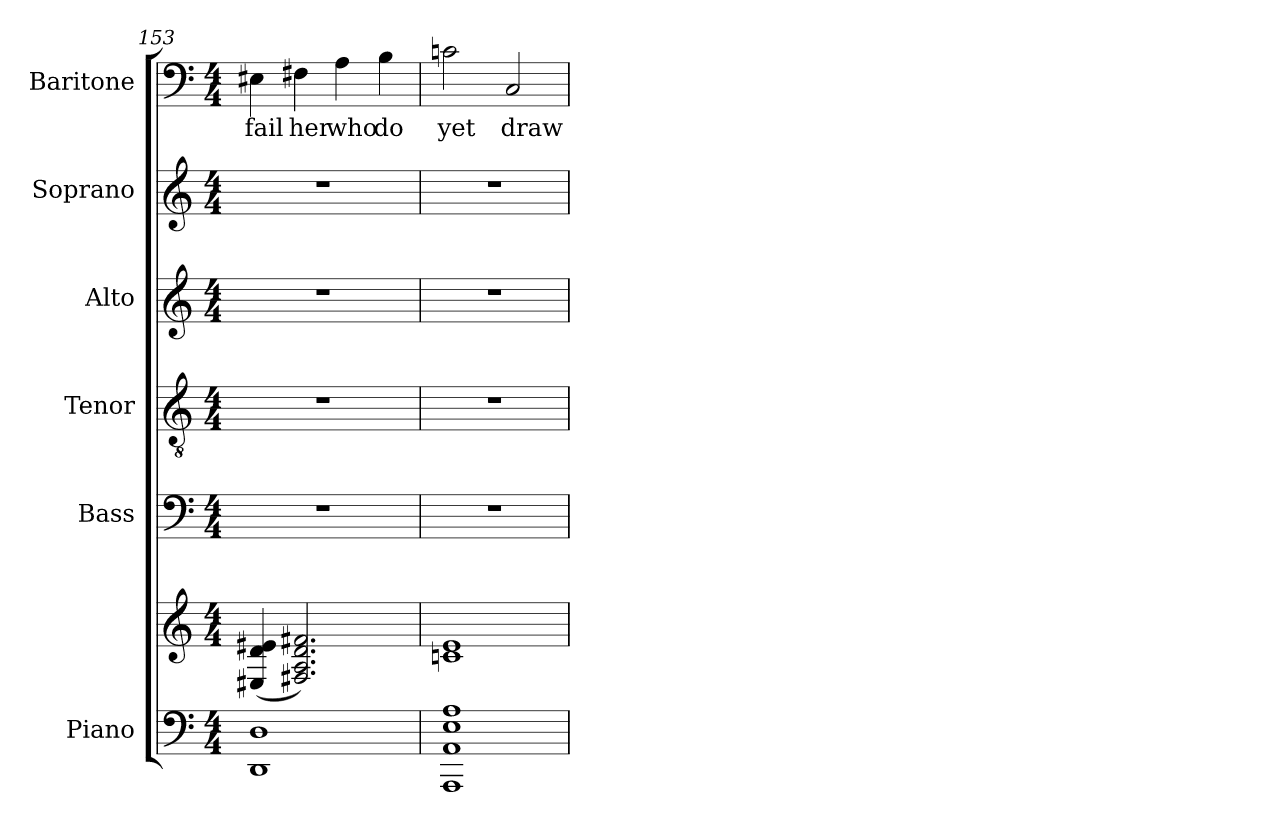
**kern	**kern	**kern	**kern	**kern	**kern	**kern	**text
*part6	*part6	*part5	*part4	*part3	*part2	*part1	*part1
*staff7	*staff6	*staff5	*staff4	*staff3	*staff2	*staff1	*staff1
*I"Piano	*	*I"Bass	*I"Tenor	*I"Alto	*I"Soprano	*I"Baritone	*
*	*	*I'B	*I'T	*I'A	*I'S	*	*
*clefF4	*clefG2	*clefF4	*clefGv2	*clefG2	*clefG2	*clefF4	*
*k[]	*k[]	*k[]	*k[]	*k[]	*k[]	*k[]	*
*M4/4	*M4/4	*M4/4	*M4/4	*M4/4	*M4/4	*M4/4	*
=153	=153	=153	=153	=153	=153	=153	=153
!	!	!	!	!	!	!	!LO:LY:b
1DD 1D	(<4E#X/ 4d/ 4e#X/	1r	1r	1r	1r	4E#X\	fail
!	!	!	!	!	!	!	!LO:LY:b
.	2.F#X/ 2.A/ 2.d/ 2.f#X/)	.	.	.	.	4F#X\	her
!	!	!	!	!	!	!	!LO:LY:b
.	.	.	.	.	.	4A\	who
!	!	!	!	!	!	!	!LO:LY:b
.	.	.	.	.	.	4B\	do
=154	=154	=154	=154	=154	=154	=154	=154
!	!	!	!	!	!	!	!LO:LY:b
1AAA 1AA 1E 1A	1cn 1e	1r	1r	1r	1r	2cn\	yet
!	!	!	!	!	!	!	!LO:LY:b
.	.	.	.	.	.	2C/	draw
=	=	=	=	=	=	=	=
*-	*-	*-	*-	*-	*-	*-	*-
